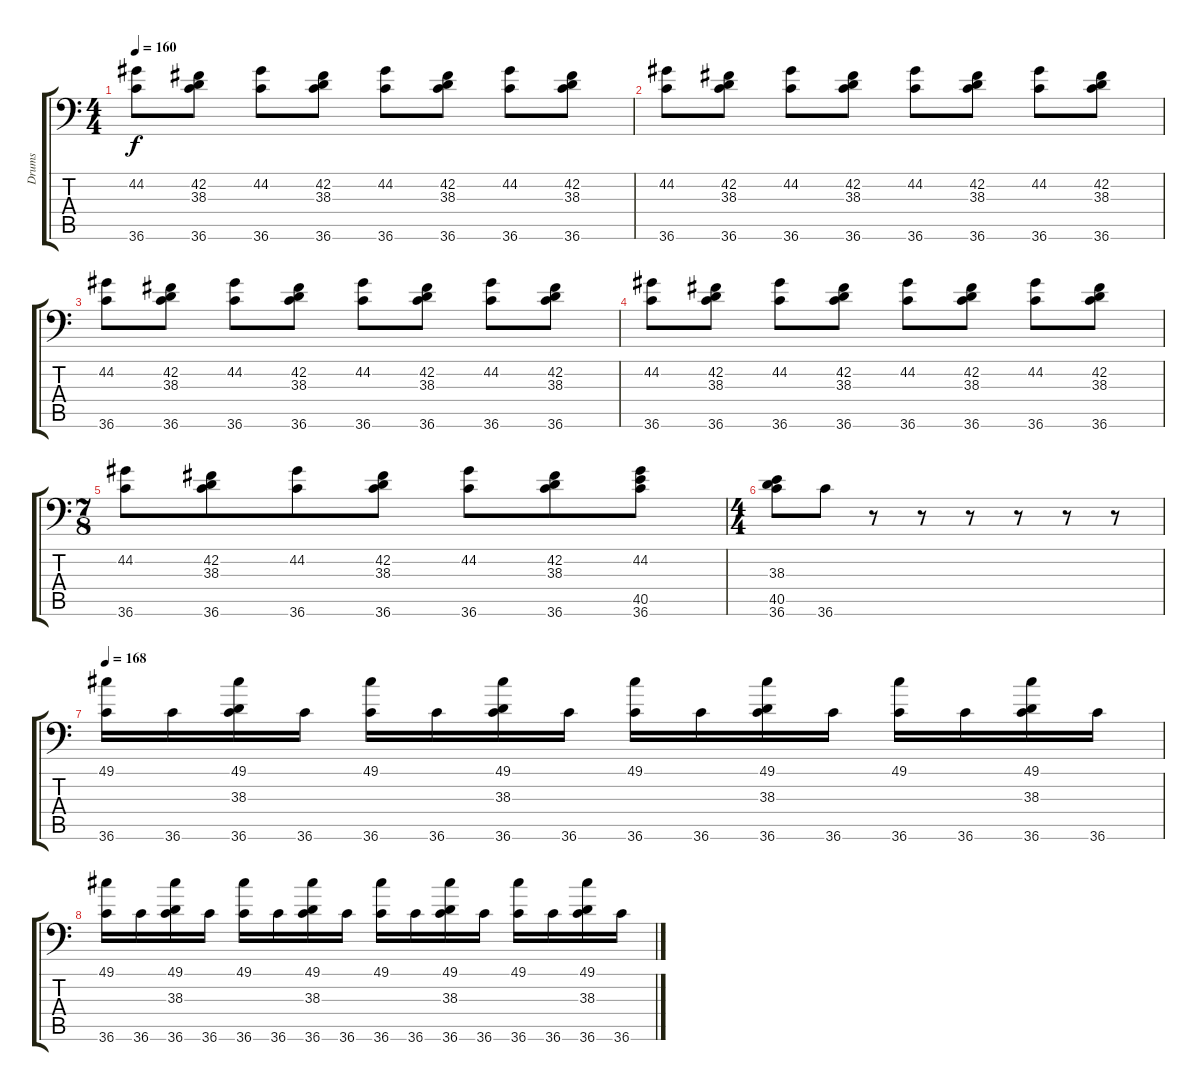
\track ("Drums" "Drums") {instrument acousticgrandpiano}
\staff {score tabs}
\tuning (C-1 C-1 C-1 C-1 C-1 C-1) {hide}
\ts (4 4)
\tempo 160
\clef f4
\ks c
(44.2 36.6).8{dy f} (42.2 38.3 36.6).8 (44.2 36.6).8 (42.2 38.3 36.6).8 (44.2 36.6).8 (42.2 38.3 36.6).8 (44.2 36.6).8 (42.2 38.3 36.6).8 |
(44.2 36.6).8 (42.2 38.3 36.6).8 (44.2 36.6).8 (42.2 38.3 36.6).8 (44.2 36.6).8 (42.2 38.3 36.6).8 (44.2 36.6).8 (42.2 38.3 36.6).8 |
(44.2 36.6).8 (42.2 38.3 36.6).8 (44.2 36.6).8 (42.2 38.3 36.6).8 (44.2 36.6).8 (42.2 38.3 36.6).8 (44.2 36.6).8 (42.2 38.3 36.6).8 |
(44.2 36.6).8 (42.2 38.3 36.6).8 (44.2 36.6).8 (42.2 38.3 36.6).8 (44.2 36.6).8 (42.2 38.3 36.6).8 (44.2 36.6).8 (42.2 38.3 36.6).8 |
\ts (7 8)
(44.2 36.6).8 (42.2 38.3 36.6).8 (44.2 36.6).8 (42.2 38.3 36.6).8 (44.2 36.6).8 (42.2 38.3 36.6).8 (44.2 40.5 36.6).8 |
\ts (4 4)
(38.3 40.5 36.6).8 36.6.8 r.8 r.8 r.8 r.8 r.8 r.8 |
\tempo 168
(49.1 36.6).16 36.6.16 (49.1 38.3 36.6).16 36.6.16 (49.1 36.6).16 36.6.16 (49.1 38.3 36.6).16 36.6.16 (49.1 36.6).16 36.6.16 (49.1 38.3 36.6).16 36.6.16 (49.1 36.6).16 36.6.16 (49.1 38.3 36.6).16 36.6.16 |
(49.1 36.6).16 36.6.16 (49.1 38.3 36.6).16 36.6.16 (49.1 36.6).16 36.6.16 (49.1 38.3 36.6).16 36.6.16 (49.1 36.6).16 36.6.16 (49.1 38.3 36.6).16 36.6.16 (49.1 36.6).16 36.6.16 (49.1 38.3 36.6).16 36.6.16
